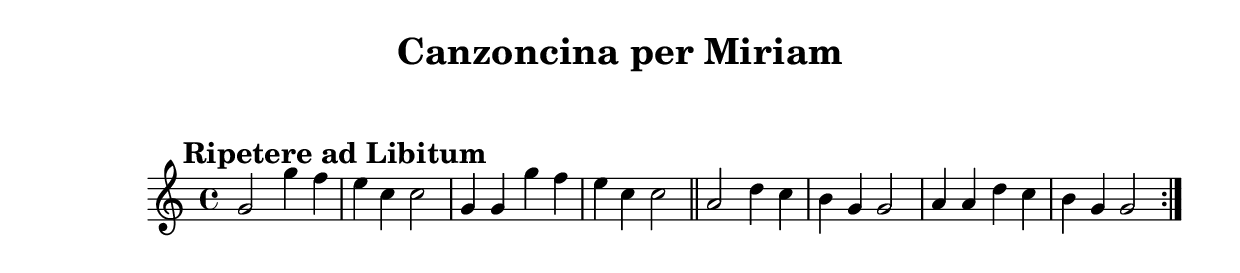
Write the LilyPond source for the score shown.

\header {
  title = "Canzoncina per Miriam"
  subtitle = " "
  composer = " "
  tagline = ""
}

\score {
  \relative c' {
    
    \mark \markup {\bold"Ripetere ad Libitum"}
    \repeat volta 2 {
    g'2 g'4 f |
    e c c2 |
    g4 g g' f |
    e c c2 | \bar "||"
    a d4 c |
    b g g2 |
    a4 a d c |
    b g g2 |
    }

  }

  \layout {}
  \midi {}
}